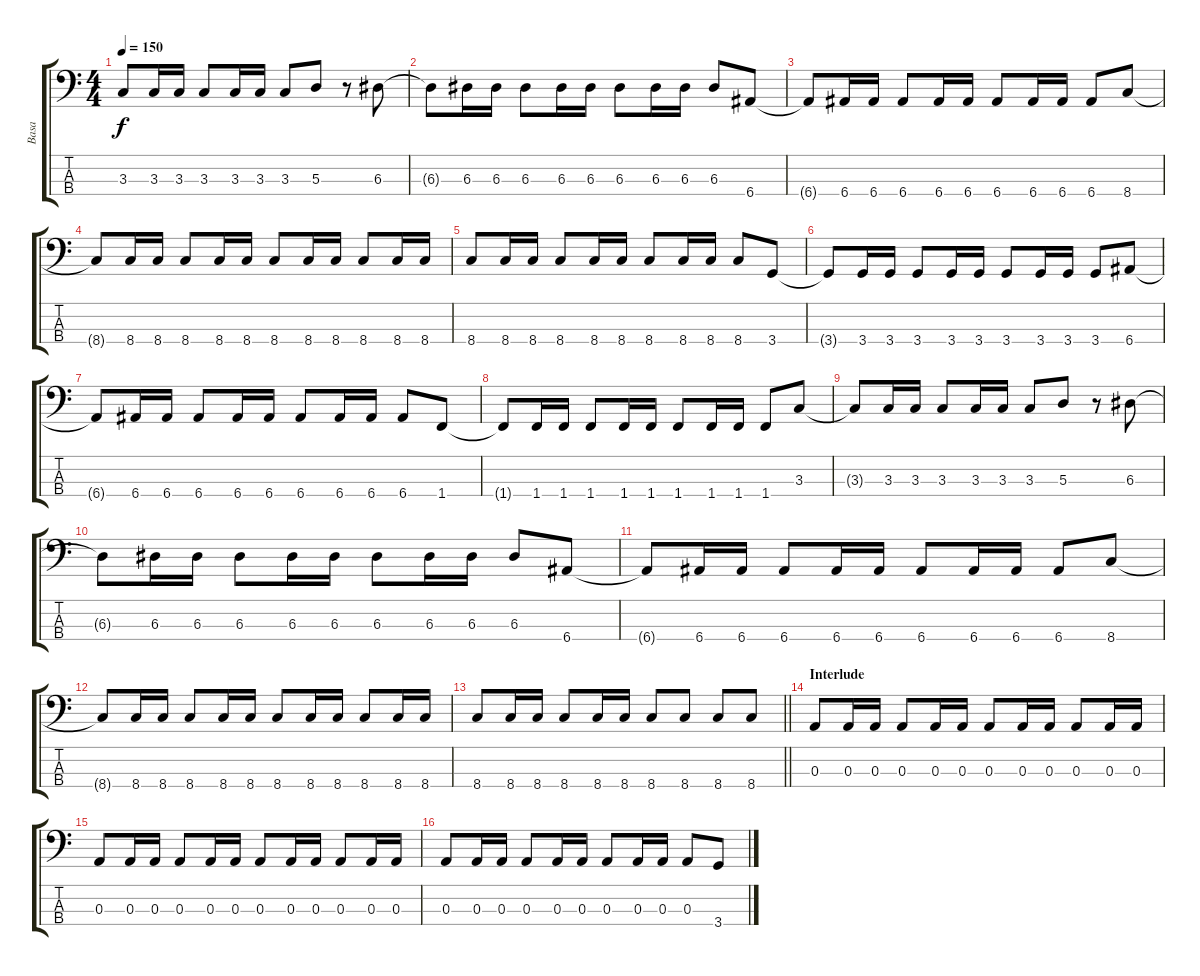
\track ("Basa" "Basa") {instrument electricbassfinger}
\staff {score tabs}
\tuning (G2 D2 A1 E1) {hide}
\ts (4 4)
\tempo 150
\clef f4
\ks c
3.3{t}.8{dy f} 3.3.16 3.3.16 3.3.8 3.3.16 3.3.16 3.3.8 5.3.8 r.8 6.3.8 |
6.3{t}.8 6.3.16 6.3.16 6.3.8 6.3.16 6.3.16 6.3.8 6.3.16 6.3.16 6.3.8 6.4.8 |
6.4{t}.8 6.4.16 6.4.16 6.4.8 6.4.16 6.4.16 6.4.8 6.4.16 6.4.16 6.4.8 8.4.8 |
8.4{t}.8 8.4.16 8.4.16 8.4.8 8.4.16 8.4.16 8.4.8 8.4.16 8.4.16 8.4.8 8.4.16 8.4.16 |
8.4.8 8.4.16 8.4.16 8.4.8 8.4.16 8.4.16 8.4.8 8.4.16 8.4.16 8.4.8 3.4.8 |
3.4{t}.8 3.4.16 3.4.16 3.4.8 3.4.16 3.4.16 3.4.8 3.4.16 3.4.16 3.4.8 6.4.8 |
6.4{t}.8 6.4.16 6.4.16 6.4.8 6.4.16 6.4.16 6.4.8 6.4.16 6.4.16 6.4.8 1.4.8 |
1.4{t}.8 1.4.16 1.4.16 1.4.8 1.4.16 1.4.16 1.4.8 1.4.16 1.4.16 1.4.8 3.3.8 |
3.3{t}.8 3.3.16 3.3.16 3.3.8 3.3.16 3.3.16 3.3.8 5.3.8 r.8 6.3.8 |
6.3{t}.8 6.3.16 6.3.16 6.3.8 6.3.16 6.3.16 6.3.8 6.3.16 6.3.16 6.3.8 6.4.8 |
6.4{t}.8 6.4.16 6.4.16 6.4.8 6.4.16 6.4.16 6.4.8 6.4.16 6.4.16 6.4.8 8.4.8 |
8.4{t}.8 8.4.16 8.4.16 8.4.8 8.4.16 8.4.16 8.4.8 8.4.16 8.4.16 8.4.8 8.4.16 8.4.16 |
\barLineRight lightlight
8.4.8 8.4.16 8.4.16 8.4.8 8.4.16 8.4.16 8.4.8 8.4.8 8.4.8 8.4.8 |
\section ("" "Interlude")
0.3.8 0.3.16 0.3.16 0.3.8 0.3.16 0.3.16 0.3.8 0.3.16 0.3.16 0.3.8 0.3.16 0.3.16 |
0.3.8 0.3.16 0.3.16 0.3.8 0.3.16 0.3.16 0.3.8 0.3.16 0.3.16 0.3.8 0.3.16 0.3.16 |
0.3.8 0.3.16 0.3.16 0.3.8 0.3.16 0.3.16 0.3.8 0.3.16 0.3.16 0.3.8 3.4.8
